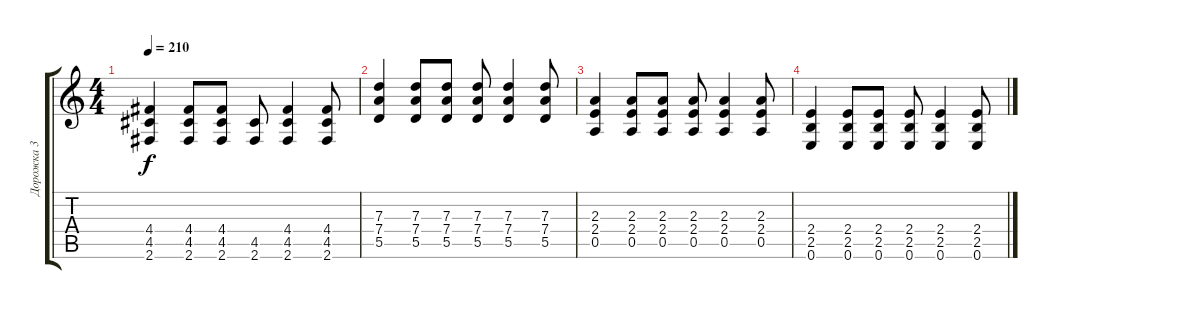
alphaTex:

\track ("Дорожка 3" "Дорожка 3") {instrument distortionguitar}
\staff {score tabs}
\tuning (E4 B3 G3 D3 A2 E2) {hide}
\ts (4 4)
\tempo 210
\clef g2
\ks c
(4.4 4.5 2.6).4{dy f} (4.4 4.5 2.6).8 (4.4 4.5 2.6).8 (4.5 2.6).8 (4.4 4.5 2.6).4 (4.4 4.5 2.6).8 |
(7.3 7.4 5.5).4 (7.3 7.4 5.5).8 (7.3 7.4 5.5).8 (7.3 7.4 5.5).8 (7.3 7.4 5.5).4 (7.3 7.4 5.5).8 |
(2.3 2.4 0.5).4 (2.3 2.4 0.5).8 (2.3 2.4 0.5).8 (2.3 2.4 0.5).8 (2.3 2.4 0.5).4 (2.3 2.4 0.5).8 |
(2.4 2.5 0.6).4 (2.4 2.5 0.6).8 (2.4 2.5 0.6).8 (2.4 2.5 0.6).8 (2.4 2.5 0.6).4 (2.4 2.5 0.6).8
